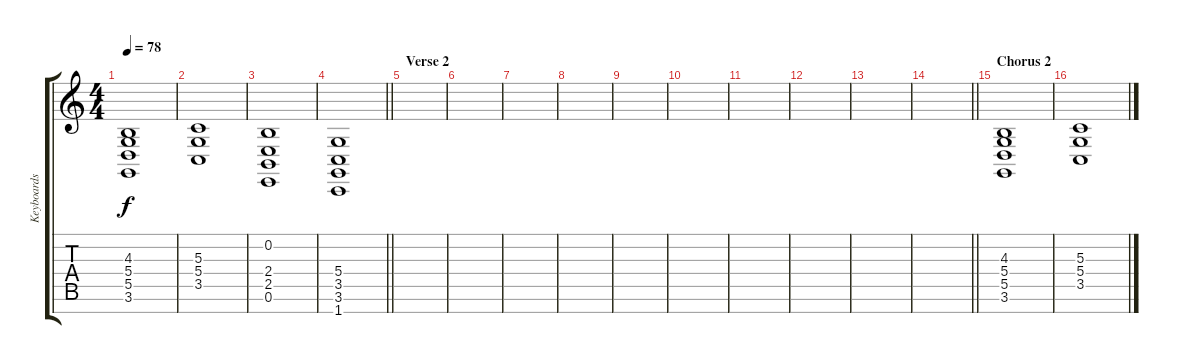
\track ("Keyboards" "Keyboards") {instrument fx7echoes}
\staff {score tabs}
\tuning (E4 B3 G3 D3 A2 E2 B1) {hide}
\ts (4 4)
\tempo 78
\clef g2
\ks c
(4.3 5.4 5.5 3.6).1{dy f} |
(5.3 5.4 3.5).1 |
(0.2 2.4 2.5 0.6).1 |
\barLineRight lightlight
(5.4 3.5 3.6 1.7).1 |
\section ("" "Verse 2")
|
|
|
|
|
|
|
|
|
\barLineRight lightlight
|
\section ("" "Chorus 2")
(4.3 5.4 5.5 3.6).1 |
(5.3 5.4 3.5).1
